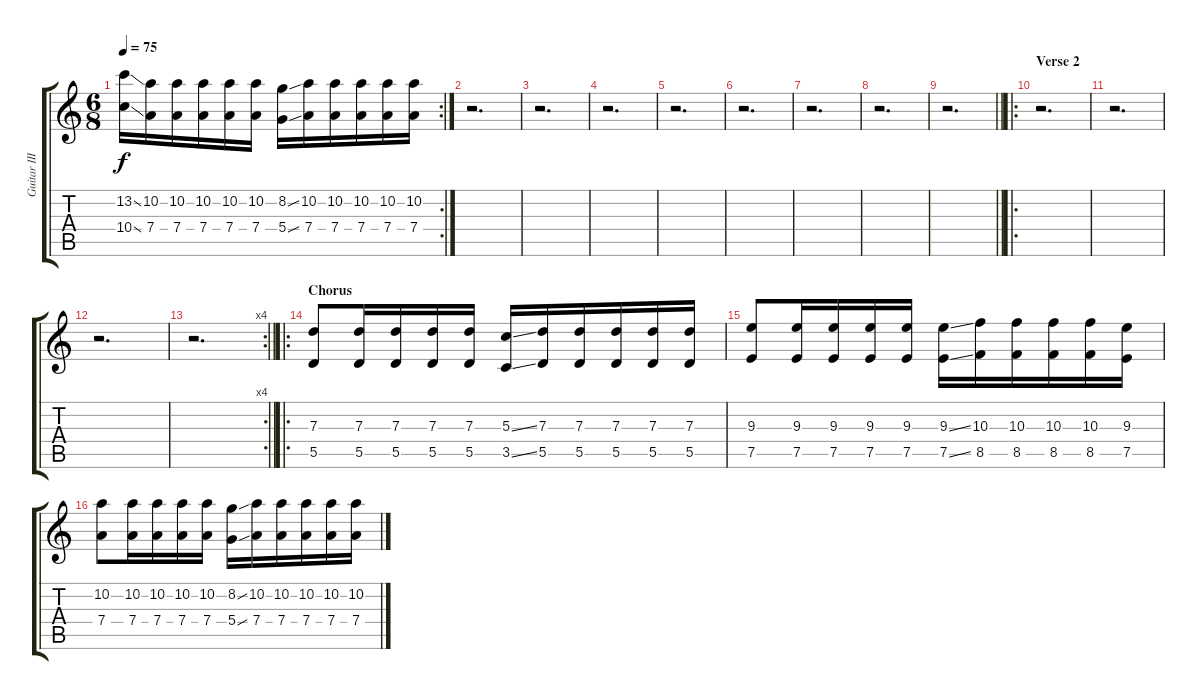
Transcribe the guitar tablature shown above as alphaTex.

\track ("Guitar III" "Guitar III") {instrument distortionguitar}
\staff {score tabs}
\tuning (E4 B3 G3 D3 A2 E2) {hide}
\rc 2
\ts (6 8)
\tempo 75
\clef g2
\ks c
(13.2{ss} 10.4{ss}).16{dy f} (10.2 7.4).16 (10.2 7.4).16 (10.2 7.4).16 (10.2 7.4).16 (10.2 7.4).16 (8.2{ss} 5.4{ss}).16 (10.2 7.4).16 (10.2 7.4).16 (10.2 7.4).16 (10.2 7.4).16 (10.2 7.4).16 |
r.2{d} |
r.2{d} |
r.2{d} |
r.2{d} |
r.2{d} |
r.2{d} |
r.2{d} |
\barLineRight lightlight
r.2{d} |
\ro
\section ("" "Verse 2")
r.2{d} |
r.2{d} |
r.2{d} |
\rc 4
\barLineRight lightlight
r.2{d} |
\ro
\section ("" "Chorus")
(7.3 5.5).8 (7.3 5.5).16 (7.3 5.5).16 (7.3 5.5).16 (7.3 5.5).16 (5.3{ss} 3.5{ss}).16 (7.3 5.5).16 (7.3 5.5).16 (7.3 5.5).16 (7.3 5.5).16 (7.3 5.5).16 |
(9.3 7.5).8 (9.3 7.5).16 (9.3 7.5).16 (9.3 7.5).16 (9.3 7.5).16 (9.3{ss} 7.5{ss}).16 (10.3 8.5).16 (10.3 8.5).16 (10.3 8.5).16 (10.3 8.5).16 (9.3 7.5).16 |
(10.2 7.4).8 (10.2 7.4).16 (10.2 7.4).16 (10.2 7.4).16 (10.2 7.4).16 (8.2{ss} 5.4{ss}).16 (10.2 7.4).16 (10.2 7.4).16 (10.2 7.4).16 (10.2 7.4).16 (10.2 7.4).16
